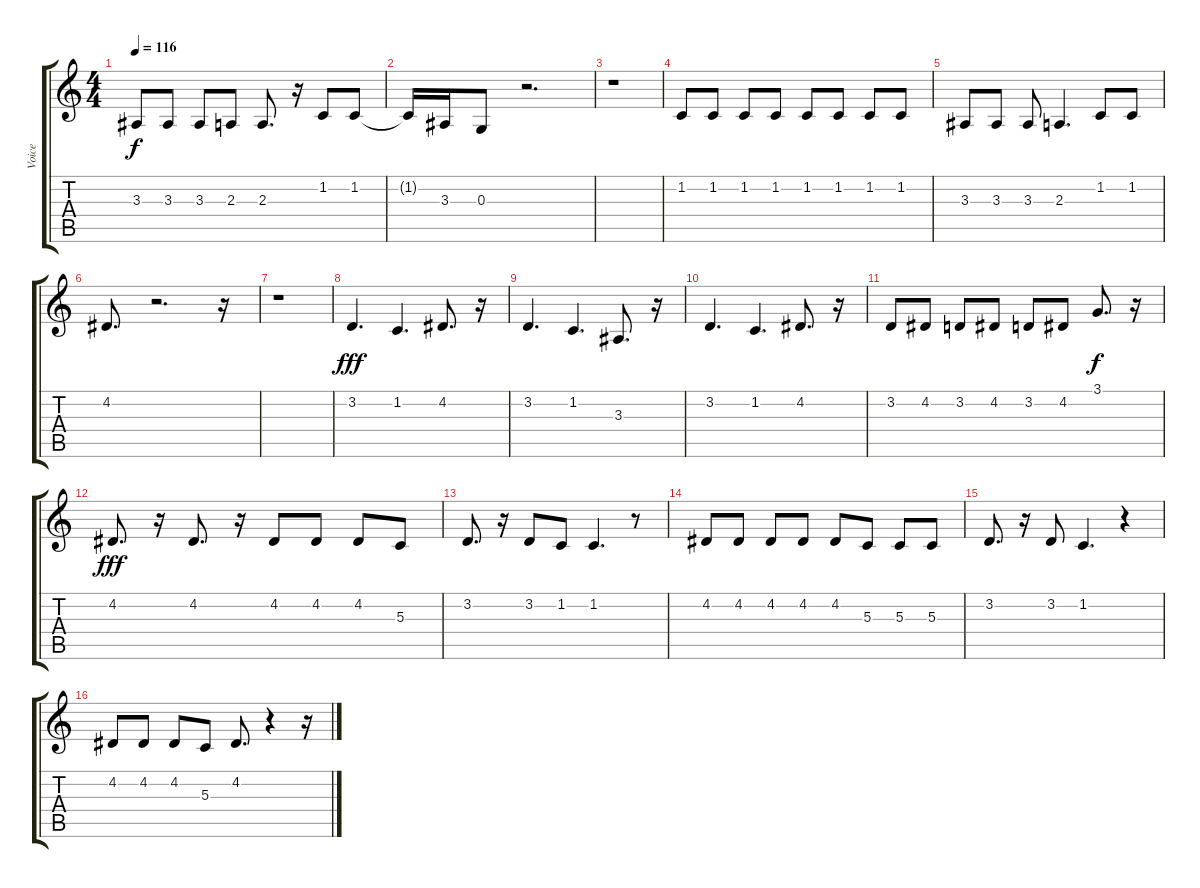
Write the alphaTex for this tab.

\track ("Voice" "Voice") {instrument synthvoice}
\staff {score tabs}
\tuning (E4 B3 G3 D3 A2 E2) {hide}
\ts (4 4)
\tempo 116
\clef g2
\ks c
3.3.8{dy f} 3.3.8 3.3.8 2.3.8 2.3.8{d} r.16 1.2.8 1.2.8 |
1.2{t}.16 3.3.16 0.3.8 r.2{d} |
r.1 |
1.2.8 1.2.8 1.2.8 1.2.8 1.2.8 1.2.8 1.2.8 1.2.8 |
3.3.8 3.3.8 3.3.8 2.3.4{d} 1.2.8 1.2.8 |
4.2.8{d} r.2{d} r.16 |
r.1 |
3.2.4{d dy fff} 1.2.4{d} 4.2.8{d} r.16 |
3.2.4{d} 1.2.4{d} 3.3.8{d} r.16 |
3.2.4{d} 1.2.4{d} 4.2.8{d} r.16 |
3.2.8 4.2.8 3.2.8 4.2.8 3.2.8 4.2.8 3.1.8{d dy f} r.16 |
4.2.8{d dy fff} r.16 4.2.8{d} r.16 4.2.8 4.2.8 4.2.8 5.3.8 |
3.2.8{d} r.16 3.2.8 1.2.8 1.2.4{d} r.8 |
4.2.8 4.2.8 4.2.8 4.2.8 4.2.8 5.3.8 5.3.8 5.3.8 |
3.2.8{d} r.16 3.2.8 1.2.4{d} r.4 |
4.2.8 4.2.8 4.2.8 5.3.8 4.2.8{d} r.4 r.16
